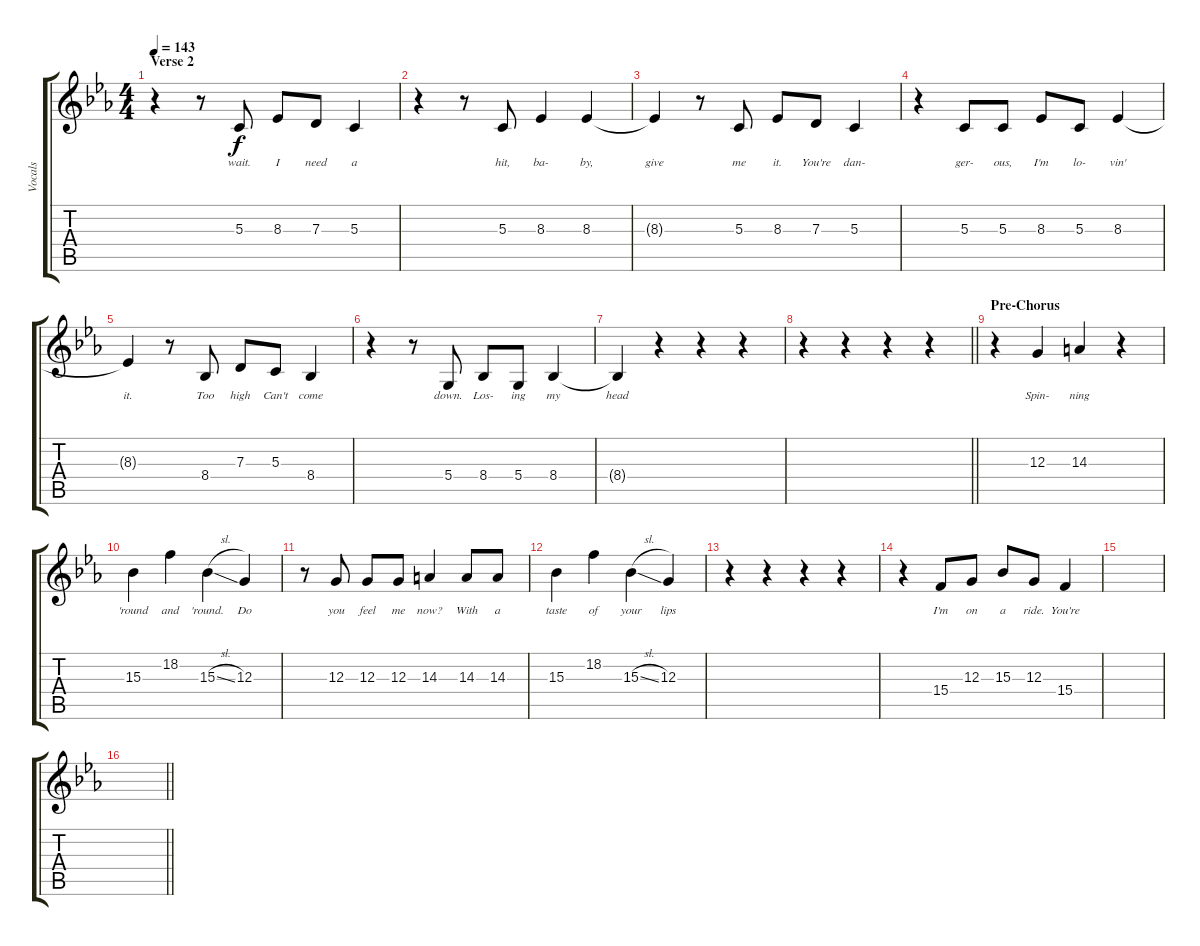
\track ("Vocals" "Vocals") {instrument lead6voice}
\staff {score tabs}
\tuning (E4 B3 G3 D3 A2 E2) {hide}
\ts (4 4)
\section ("" "Verse 2")
\tempo 143
\clef g2
\ks cminor
r.4{dy f} r.8 5.3.8{lyrics (0 "wait.") lyrics (1 "") lyrics (2 "") lyrics (3 "") lyrics (4 "")} 8.3.8{lyrics (0 "I") lyrics (1 "") lyrics (2 "") lyrics (3 "") lyrics (4 "")} 7.3.8{lyrics (0 "need") lyrics (1 "") lyrics (2 "") lyrics (3 "") lyrics (4 "")} 5.3.4{lyrics (0 "a") lyrics (1 "") lyrics (2 "") lyrics (3 "") lyrics (4 "")} |
r.4 r.8 5.3.8{lyrics (0 "hit,") lyrics (1 "") lyrics (2 "") lyrics (3 "") lyrics (4 "")} 8.3.4{lyrics (0 "ba-") lyrics (1 "") lyrics (2 "") lyrics (3 "") lyrics (4 "")} 8.3.4{lyrics (0 "by,") lyrics (1 "") lyrics (2 "") lyrics (3 "") lyrics (4 "")} |
8.3{t}.4{lyrics (0 "give") lyrics (1 "") lyrics (2 "") lyrics (3 "") lyrics (4 "")} r.8 5.3.8{lyrics (0 "me") lyrics (1 "") lyrics (2 "") lyrics (3 "") lyrics (4 "")} 8.3.8{lyrics (0 "it.") lyrics (1 "") lyrics (2 "") lyrics (3 "") lyrics (4 "")} 7.3.8{lyrics (0 "You're") lyrics (1 "") lyrics (2 "") lyrics (3 "") lyrics (4 "")} 5.3.4{lyrics (0 "dan-") lyrics (1 "") lyrics (2 "") lyrics (3 "") lyrics (4 "")} |
r.4 5.3.8{lyrics (0 "ger-") lyrics (1 "") lyrics (2 "") lyrics (3 "") lyrics (4 "")} 5.3.8{lyrics (0 "ous,") lyrics (1 "") lyrics (2 "") lyrics (3 "") lyrics (4 "")} 8.3.8{lyrics (0 "I'm") lyrics (1 "") lyrics (2 "") lyrics (3 "") lyrics (4 "")} 5.3.8{lyrics (0 "lo-") lyrics (1 "") lyrics (2 "") lyrics (3 "") lyrics (4 "")} 8.3.4{lyrics (0 "vin'") lyrics (1 "") lyrics (2 "") lyrics (3 "") lyrics (4 "")} |
8.3{t}.4{lyrics (0 "it.") lyrics (1 "") lyrics (2 "") lyrics (3 "") lyrics (4 "")} r.8 8.4.8{lyrics (0 "Too") lyrics (1 "") lyrics (2 "") lyrics (3 "") lyrics (4 "")} 7.3.8{lyrics (0 "high") lyrics (1 "") lyrics (2 "") lyrics (3 "") lyrics (4 "")} 5.3.8{lyrics (0 "Can't") lyrics (1 "") lyrics (2 "") lyrics (3 "") lyrics (4 "")} 8.4.4{lyrics (0 "come") lyrics (1 "") lyrics (2 "") lyrics (3 "") lyrics (4 "")} |
r.4 r.8 5.4.8{lyrics (0 "down.") lyrics (1 "") lyrics (2 "") lyrics (3 "") lyrics (4 "")} 8.4.8{lyrics (0 "Los-") lyrics (1 "") lyrics (2 "") lyrics (3 "") lyrics (4 "")} 5.4.8{lyrics (0 "ing") lyrics (1 "") lyrics (2 "") lyrics (3 "") lyrics (4 "")} 8.4.4{lyrics (0 "my") lyrics (1 "") lyrics (2 "") lyrics (3 "") lyrics (4 "")} |
8.4{t}.4{lyrics (0 "head") lyrics (1 "") lyrics (2 "") lyrics (3 "") lyrics (4 "")} r.4 r.4 r.4 |
\barLineRight lightlight
r.4 r.4 r.4 r.4 |
\section ("" "Pre-Chorus")
r.4 12.3.4{lyrics (0 "Spin-") lyrics (1 "") lyrics (2 "") lyrics (3 "") lyrics (4 "")} 14.3.4{lyrics (0 "ning") lyrics (1 "") lyrics (2 "") lyrics (3 "") lyrics (4 "")} r.4 |
15.3.4{lyrics (0 "'round") lyrics (1 "") lyrics (2 "") lyrics (3 "") lyrics (4 "")} 18.2.4{lyrics (0 "and") lyrics (1 "") lyrics (2 "") lyrics (3 "") lyrics (4 "")} 15.3{sl}.4{lyrics (0 "'round.") lyrics (1 "") lyrics (2 "") lyrics (3 "") lyrics (4 "")} 12.3.4{lyrics (0 "Do") lyrics (1 "") lyrics (2 "") lyrics (3 "") lyrics (4 "")} |
r.8 12.3.8{lyrics (0 "you") lyrics (1 "") lyrics (2 "") lyrics (3 "") lyrics (4 "")} 12.3.8{lyrics (0 "feel") lyrics (1 "") lyrics (2 "") lyrics (3 "") lyrics (4 "")} 12.3.8{lyrics (0 "me") lyrics (1 "") lyrics (2 "") lyrics (3 "") lyrics (4 "")} 14.3.4{lyrics (0 "now?") lyrics (1 "") lyrics (2 "") lyrics (3 "") lyrics (4 "")} 14.3.8{lyrics (0 "With") lyrics (1 "") lyrics (2 "") lyrics (3 "") lyrics (4 "")} 14.3.8{lyrics (0 "a") lyrics (1 "") lyrics (2 "") lyrics (3 "") lyrics (4 "")} |
15.3.4{lyrics (0 "taste") lyrics (1 "") lyrics (2 "") lyrics (3 "") lyrics (4 "")} 18.2.4{lyrics (0 "of") lyrics (1 "") lyrics (2 "") lyrics (3 "") lyrics (4 "")} 15.3{sl}.4{lyrics (0 "your") lyrics (1 "") lyrics (2 "") lyrics (3 "") lyrics (4 "")} 12.3.4{lyrics (0 "lips") lyrics (1 "") lyrics (2 "") lyrics (3 "") lyrics (4 "")} |
r.4 r.4 r.4 r.4 |
r.4 15.4.8{lyrics (0 "I'm") lyrics (1 "") lyrics (2 "") lyrics (3 "") lyrics (4 "")} 12.3.8{lyrics (0 "on") lyrics (1 "") lyrics (2 "") lyrics (3 "") lyrics (4 "")} 15.3.8{lyrics (0 "a") lyrics (1 "") lyrics (2 "") lyrics (3 "") lyrics (4 "")} 12.3.8{lyrics (0 "ride.") lyrics (1 "") lyrics (2 "") lyrics (3 "") lyrics (4 "")} 15.4.4{lyrics (0 "You're") lyrics (1 "") lyrics (2 "") lyrics (3 "") lyrics (4 "")} |
|
\barLineRight lightlight
